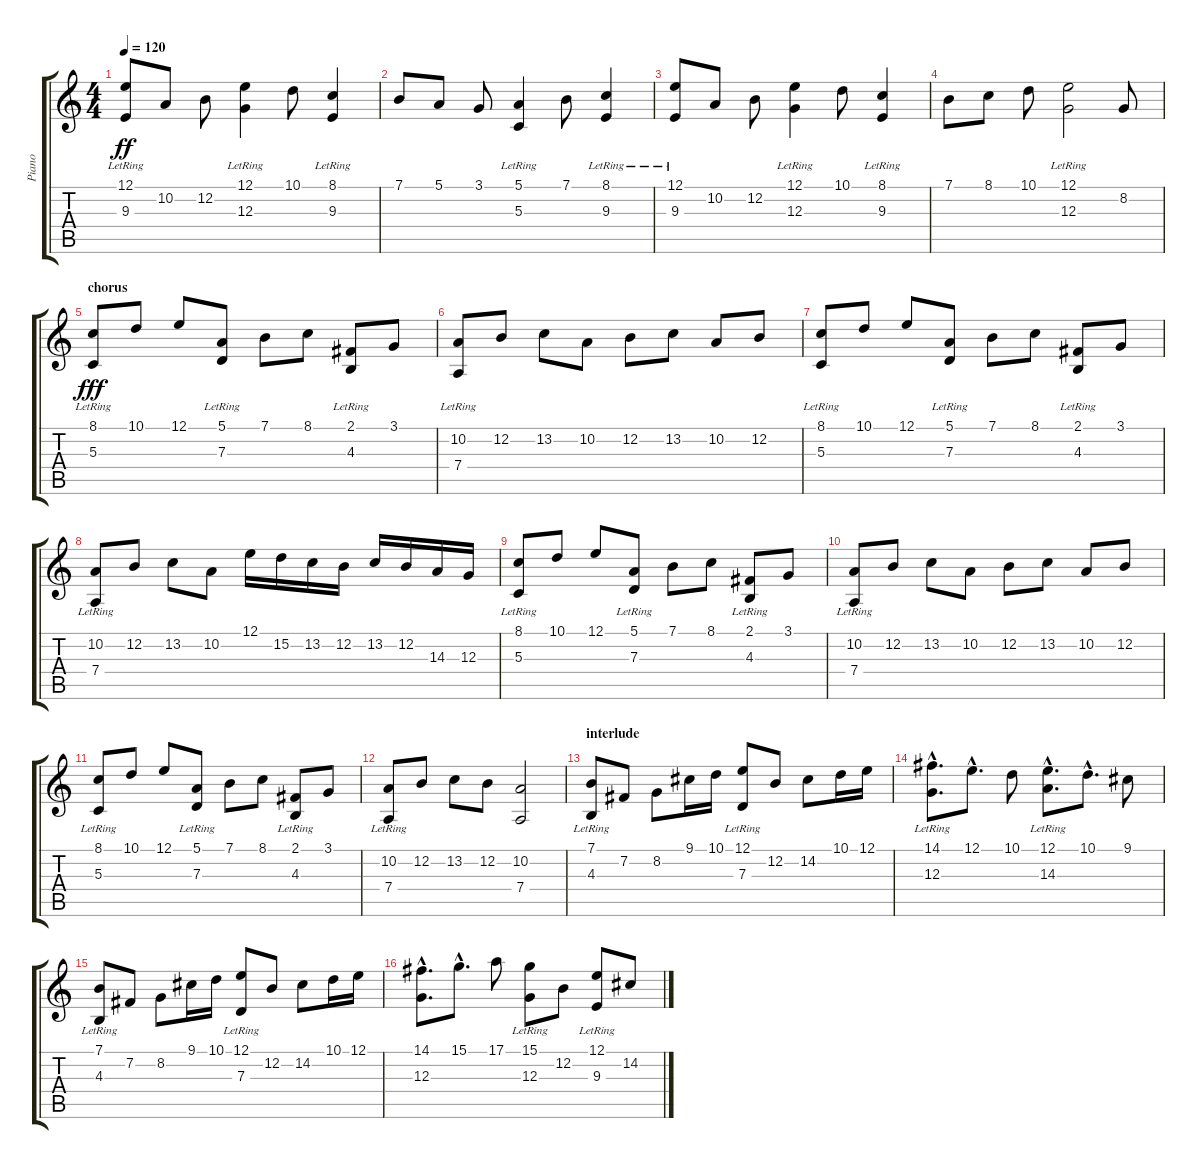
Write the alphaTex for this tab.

\track ("Piano" "Piano") {instrument acousticgrandpiano}
\staff {score tabs}
\tuning (E4 B3 G3 D3 A2 E2) {hide}
\ts (4 4)
\tempo 120
\clef g2
\ks c
(12.1{lr} 9.3{lr}).8{dy ff} 10.2.8 12.2.8 (12.1 12.3{lr}).4 10.1.8 (8.1 9.3{lr}).4 |
7.1.8 5.1.8 3.1.8 (5.1 5.3{lr}).4 7.1.8 (8.1 9.3{lr}).4 |
(12.1{lr} 9.3{lr}).8 10.2.8 12.2.8 (12.1 12.3{lr}).4 10.1.8 (8.1 9.3{lr}).4 |
7.1.8 8.1.8 10.1.8 (12.1{lr} 12.3{lr}).2 8.2.8 |
\section ("" "chorus")
(8.1 5.3{lr}).8{dy fff} 10.1.8 12.1.8 (5.1 7.3{lr}).8 7.1.8 8.1.8 (2.1 4.3{lr}).8 3.1.8 |
(10.2 7.4{lr}).8 12.2.8 13.2.8 10.2.8 12.2.8 13.2.8 10.2.8 12.2.8 |
(8.1 5.3{lr}).8 10.1.8 12.1.8 (5.1 7.3{lr}).8 7.1.8 8.1.8 (2.1 4.3{lr}).8 3.1.8 |
(10.2 7.4{lr}).8 12.2.8 13.2.8 10.2.8 12.1.16 15.2.16 13.2.16 12.2.16 13.2.16 12.2.16 14.3.16 12.3.16 |
(8.1 5.3{lr}).8 10.1.8 12.1.8 (5.1 7.3{lr}).8 7.1.8 8.1.8 (2.1 4.3{lr}).8 3.1.8 |
(10.2 7.4{lr}).8 12.2.8 13.2.8 10.2.8 12.2.8 13.2.8 10.2.8 12.2.8 |
(8.1 5.3{lr}).8 10.1.8 12.1.8 (5.1 7.3{lr}).8 7.1.8 8.1.8 (2.1 4.3{lr}).8 3.1.8 |
(10.2 7.4{lr}).8 12.2.8 13.2.8 12.2.8 (10.2 7.4).2 |
\section ("" "interlude")
(7.1 4.3{lr}).8 7.2.8 8.2.8 9.1.16 10.1.16 (12.1 7.3{lr}).8 12.2.8 14.2.8 10.1.16 12.1.16 |
(14.1{hac} 12.3{hac lr}).8{d} 12.1{hac}.8{d} 10.1.8 (12.1{hac} 14.3{hac lr}).8{d} 10.1{hac}.8{d} 9.1.8 |
(7.1 4.3{lr}).8 7.2.8 8.2.8 9.1.16 10.1.16 (12.1 7.3{lr}).8 12.2.8 14.2.8 10.1.16 12.1.16 |
(14.1{hac} 12.3{hac}).8{d} 15.1{hac}.8{d} 17.1.8 (15.1 12.3{lr}).8 12.2.8 (12.1 9.3{lr}).8 14.2.8
